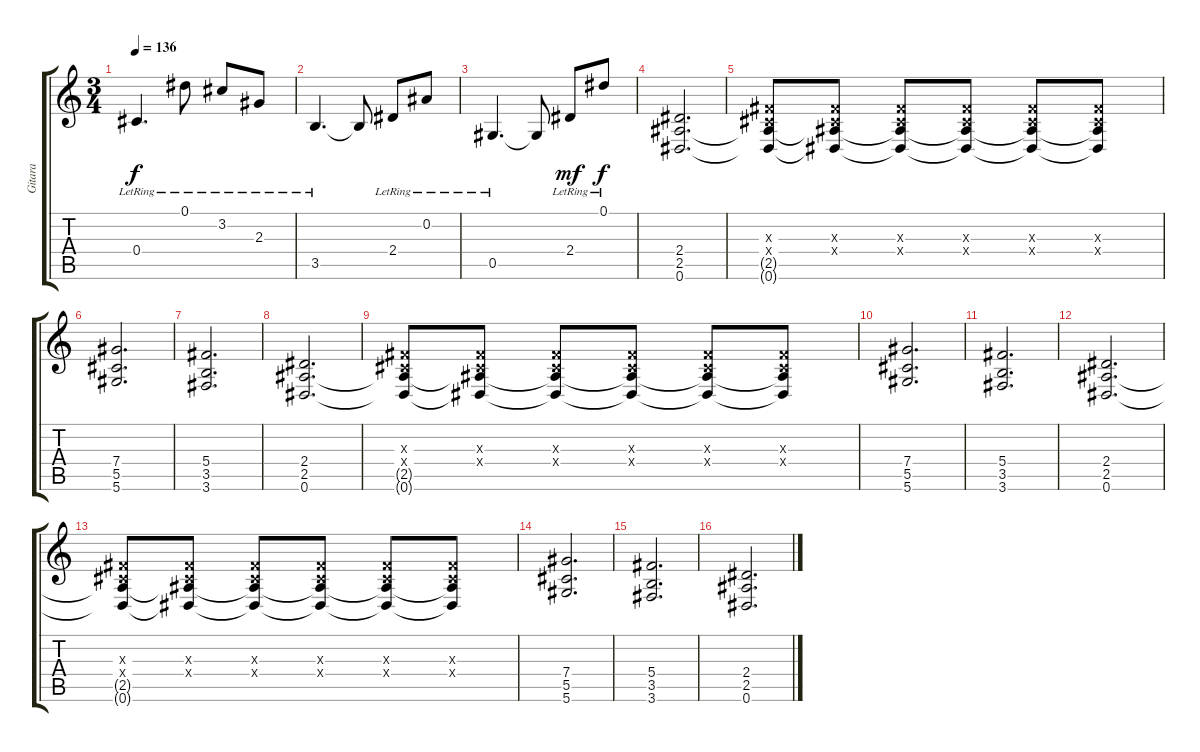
\track ("Gitara" "Gitara") {instrument distortionguitar}
\staff {score tabs}
\tuning (Eb4 Bb3 Gb3 Db3 Ab2 Eb2) {hide}
\ts (3 4)
\tempo 136
\clef g2
\ks c
0.4{lr}.4{d dy f} 0.1{lr}.8 3.2{lr}.8 2.3{lr}.8 |
3.5{lr}.4{d} 3.5{t}.8 2.4{lr}.8 0.2{lr}.8 |
0.5{lr}.4{d} 0.5{t}.8 2.4{lr}.8{dy mf} 0.1{lr}.8{dy f} |
(2.4 2.5 0.6).2{d instrument distortionguitar} |
(0.3{x} 0.4{x} 2.5{t} 0.6{t}).8 (0.3{x} 0.4{x} 2.5{t} 0.6{t}).8 (0.3{x} 0.4{x} 2.5{t} 0.6{t}).8 (0.3{x} 0.4{x} 2.5{t} 0.6{t}).8 (0.3{x} 0.4{x} 2.5{t} 0.6{t}).8 (0.3{x} 0.4{x} 2.5{t} 0.6{t}).8 |
(7.4 5.5 5.6).2{d} |
(5.4 3.5 3.6).2{d} |
(2.4 2.5 0.6).2{d} |
(0.3{x} 0.4{x} 2.5{t} 0.6{t}).8 (0.3{x} 0.4{x} 2.5{t} 0.6{t}).8 (0.3{x} 0.4{x} 2.5{t} 0.6{t}).8 (0.3{x} 0.4{x} 2.5{t} 0.6{t}).8 (0.3{x} 0.4{x} 2.5{t} 0.6{t}).8 (0.3{x} 0.4{x} 2.5{t} 0.6{t}).8 |
(7.4 5.5 5.6).2{d} |
(5.4 3.5 3.6).2{d} |
(2.4 2.5 0.6).2{d} |
(0.3{x} 0.4{x} 2.5{t} 0.6{t}).8 (0.3{x} 0.4{x} 2.5{t} 0.6{t}).8 (0.3{x} 0.4{x} 2.5{t} 0.6{t}).8 (0.3{x} 0.4{x} 2.5{t} 0.6{t}).8 (0.3{x} 0.4{x} 2.5{t} 0.6{t}).8 (0.3{x} 0.4{x} 2.5{t} 0.6{t}).8 |
(7.4 5.5 5.6).2{d} |
(5.4 3.5 3.6).2{d} |
(2.4 2.5 0.6).2{d}
